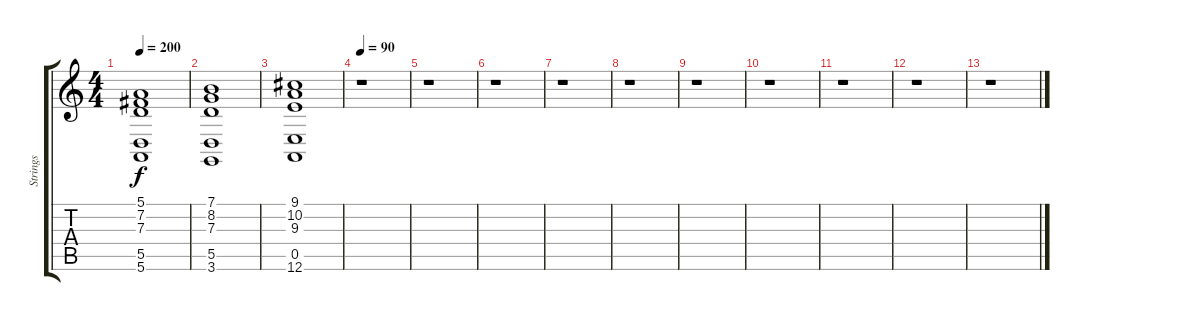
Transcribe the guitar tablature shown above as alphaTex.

\track ("Strings" "Strings") {instrument stringensemble1}
\staff {score tabs}
\tuning (E4 B3 G3 D3 A2 E2) {hide}
\ts (4 4)
\tempo 200
\clef g2
\ks c
(5.1 7.2 7.3 5.5 5.6).1{dy f} |
(7.1 8.2 7.3 5.5 3.6).1 |
(9.1 10.2 9.3 0.5 12.6).1 |
\tempo 90
r.1 |
r.1 |
r.1 |
r.1 |
r.1 |
r.1 |
r.1 |
r.1 |
r.1 |
r.1
